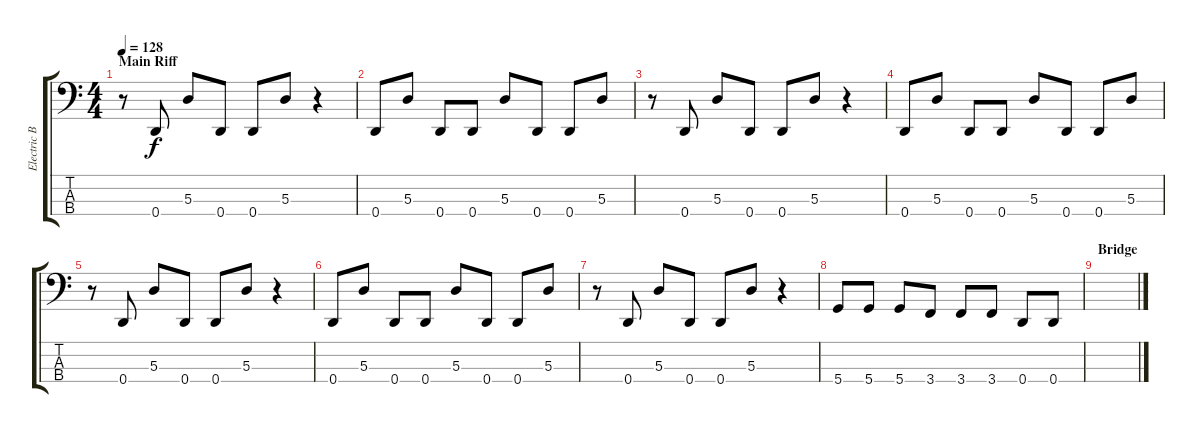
\track ("Electric Bass" "Electric B") {instrument electricbasspick}
\staff {score tabs}
\tuning (G2 D2 A1 D1) {hide}
\ts (4 4)
\section ("" "Main Riff")
\tempo 128
\clef f4
\ks c
r.8{dy mf} 0.4.8{dy f} 5.3.8 0.4.8 0.4.8 5.3.8 r.4 |
0.4.8 5.3.8 0.4.8 0.4.8 5.3.8 0.4.8 0.4.8 5.3.8 |
r.8 0.4.8 5.3.8 0.4.8 0.4.8 5.3.8 r.4 |
0.4.8 5.3.8 0.4.8 0.4.8 5.3.8 0.4.8 0.4.8 5.3.8 |
r.8 0.4.8 5.3.8 0.4.8 0.4.8 5.3.8 r.4 |
0.4.8 5.3.8 0.4.8 0.4.8 5.3.8 0.4.8 0.4.8 5.3.8 |
r.8 0.4.8 5.3.8 0.4.8 0.4.8 5.3.8 r.4 |
5.4.8 5.4.8 5.4.8 3.4.8 3.4.8 3.4.8 0.4.8 0.4.8 |
\section ("" "Bridge")
